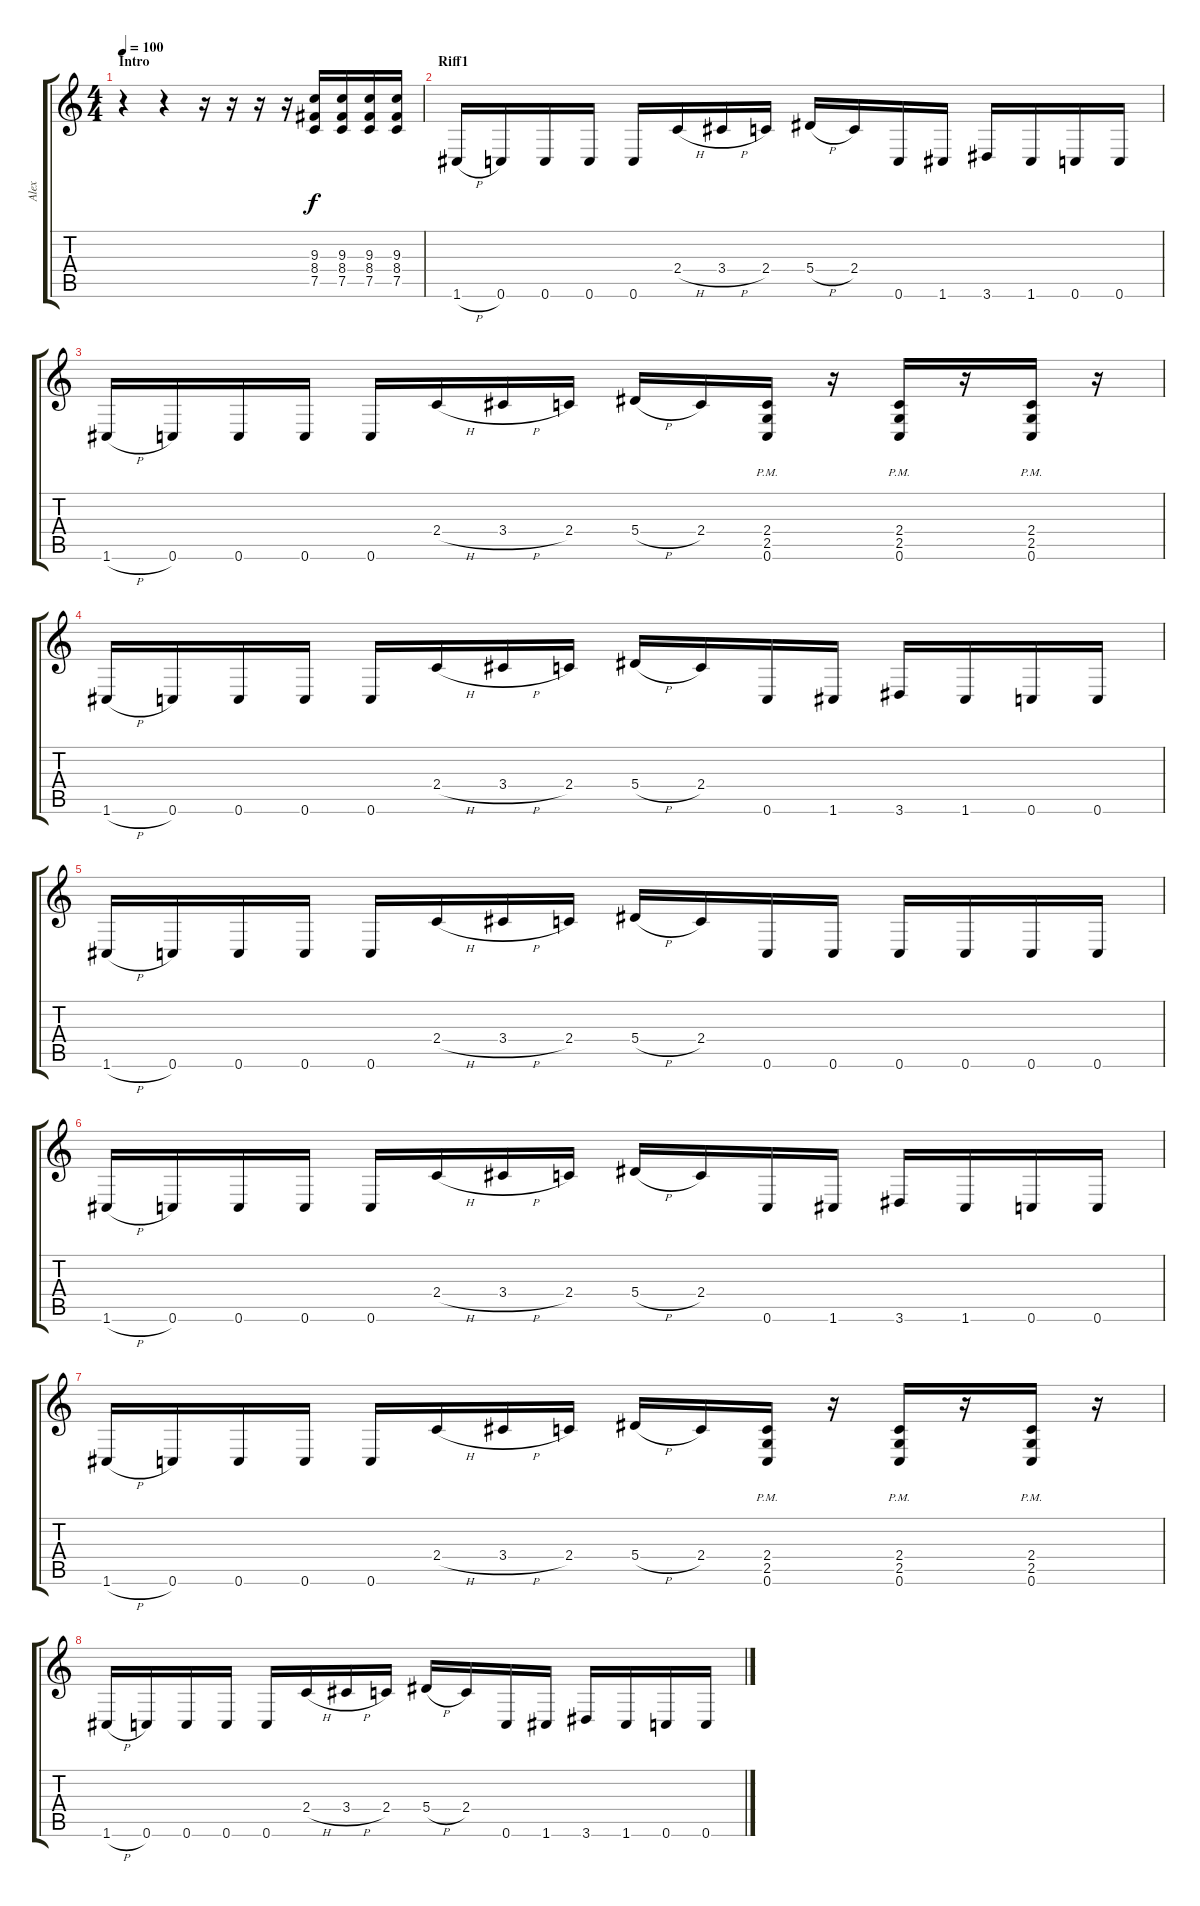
\track ("Alex" "Alex") {instrument overdrivenguitar}
\staff {score tabs}
\tuning (C4 G3 Eb3 Bb2 F2 C2) {hide}
\ts (4 4)
\section ("" "Intro")
\tempo 100
\clef g2
\ks c
r.4{dy f instrument overdrivenguitar} r.4 r.16 r.16 r.16 r.16 (9.3 8.4 7.5).16 (9.3 8.4 7.5).16 (9.3 8.4 7.5).16 (9.3 8.4 7.5).16 |
\section ("" "Riff1")
1.6{h}.16 0.6.16 0.6.16 0.6.16 0.6.16 2.4{h}.16 3.4{h}.16 2.4.16 5.4{h}.16 2.4.16 0.6.16 1.6.16 3.6.16 1.6.16 0.6.16 0.6.16 |
1.6{h}.16 0.6.16 0.6.16 0.6.16 0.6.16 2.4{h}.16 3.4{h}.16 2.4.16 5.4{h}.16 2.4.16 (2.4 2.5 0.6{pm}).16 r.16 (2.4 2.5 0.6{pm}).16 r.16 (2.4 2.5 0.6{pm}).16 r.16 |
1.6{h}.16 0.6.16 0.6.16 0.6.16 0.6.16 2.4{h}.16 3.4{h}.16 2.4.16 5.4{h}.16 2.4.16 0.6.16 1.6.16 3.6.16 1.6.16 0.6.16 0.6.16 |
1.6{h}.16 0.6.16 0.6.16 0.6.16 0.6.16 2.4{h}.16 3.4{h}.16 2.4.16 5.4{h}.16 2.4.16 0.6.16 0.6.16 0.6.16 0.6.16 0.6.16 0.6.16 |
1.6{h}.16 0.6.16 0.6.16 0.6.16 0.6.16 2.4{h}.16 3.4{h}.16 2.4.16 5.4{h}.16 2.4.16 0.6.16 1.6.16 3.6.16 1.6.16 0.6.16 0.6.16 |
1.6{h}.16 0.6.16 0.6.16 0.6.16 0.6.16 2.4{h}.16 3.4{h}.16 2.4.16 5.4{h}.16 2.4.16 (2.4 2.5 0.6{pm}).16 r.16 (2.4 2.5 0.6{pm}).16 r.16 (2.4 2.5 0.6{pm}).16 r.16 |
1.6{h}.16 0.6.16 0.6.16 0.6.16 0.6.16 2.4{h}.16 3.4{h}.16 2.4.16 5.4{h}.16 2.4.16 0.6.16 1.6.16 3.6.16 1.6.16 0.6.16 0.6.16
